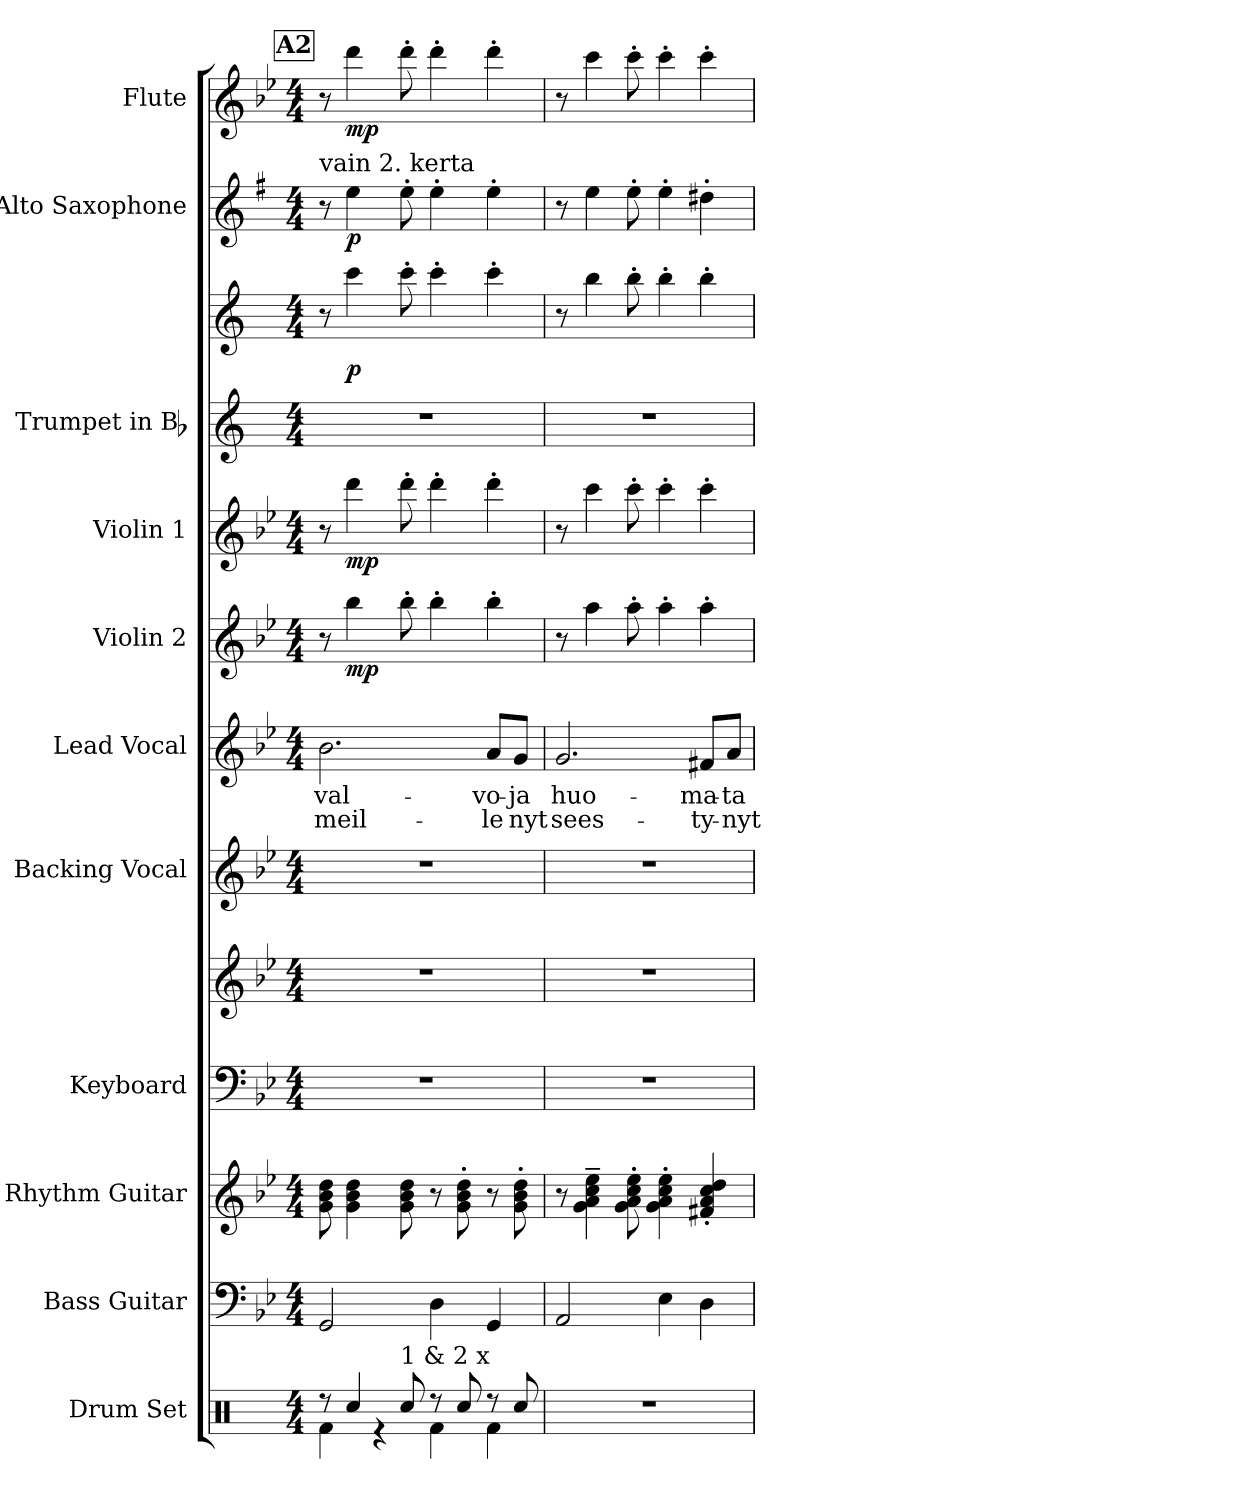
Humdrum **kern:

**kern	**kern	**kern	**kern	**kern	**kern	**kern	**text	**text	**kern	**dynam	**kern	**dynam	**kern	**kern	**dynam	**kern	**dynam	**kern	**dynam
*part11	*part10	*part9	*part8	*part8	*part7	*part6	*part6	*part6	*part5	*part5	*part4	*part4	*part3	*part3	*part3	*part2	*part2	*part1	*part1
*staff13	*staff12	*staff11	*staff10	*staff9	*staff8	*staff7	*staff7	*staff7	*staff6	*staff6	*staff5	*staff5	*staff4	*staff3	*staff3/4	*staff2	*staff2	*staff1	*staff1
*I"Drum Set	*I"Bass Guitar	*I"Rhythm Guitar	*I"Keyboard	*	*I"Backing Vocal	*I"Lead Vocal	*	*	*I"Violin 2	*	*I"Violin 1	*	*I"Trumpet in Bb	*	*	*I"Alto Saxophone	*	*I"Flute	*
*I'Dr.	*I'Bass	*I'Rhy.	*I'Kbd.	*	*	*	*	*	*I'Vln. 2	*	*I'Vln. 1	*	*I'Tpt.	*	*	*I'Alto Sax.	*	*I'Fl.	*
*clefX	*clefF4	*clefG2	*clefF4	*clefG2	*clefG2	*clefG2	*	*	*clefG2	*	*clefG2	*	*clefG2	*clefG2	*	*clefG2	*	*clefG2	*
*	*ITrd7c12	*ITrd7c12	*	*	*	*	*	*	*	*	*	*	*ITrd1c2	*ITrd1c2	*	*ITrd5c9	*	*	*
*k[]	*k[b-e-]	*k[b-e-]	*k[b-e-]	*k[b-e-]	*k[b-e-]	*k[b-e-]	*	*	*k[b-e-]	*	*k[b-e-]	*	*k[b-e-]	*k[b-e-]	*	*k[b-e-]	*	*k[b-e-]	*
*C:	*B-:	*B-:	*B-:	*B-:	*B-:	*B-:	*	*	*B-:	*	*B-:	*	*B-:	*B-:	*	*B-:	*	*B-:	*
*M4/4	*M4/4	*M4/4	*M4/4	*M4/4	*M4/4	*M4/4	*	*	*M4/4	*	*M4/4	*	*M4/4	*M4/4	*	*M4/4	*	*M4/4	*
!!LO:REH:place=s1:B:color=#000000:enc=box:fs=15.4134:t=A2
=23	=23	=23	=23	=23	=23	=23	=23	=23	=23	=23	=23	=23	=23	=23	=23	=23	=23	=23	=23
*^	*	*	*	*	*	*	*	*	*	*	*	*	*	*	*	*	*	*	*
!	!	!	!	!	!	!	!	!	!	!	!	!	!	!	!	!	!LO:TX:a:t=vain 2. kerta	!	!	!
!	!	!	!	!	!	!	!	!LO:LY:b:color=#000000	!LO:LY:b:color=#000000	!	!	!	!	!	!	!	!	!	!	!
8r	4Rfi\	2GGGi/	8Gi\ 8B-i 8di	1r	1r	1r	2.b-i\	val-	meil-	8r	.	8r	.	1r	8r	.	8r	.	8r	.
4Rcci/	.	.	4Gi\ 4B-i 4di	.	.	.	.	.	.	4bb-i\	mp	4dddi\	mp	.	4bb-i\	p	4gi\	p	4dddi\	mp
.	4r	.	.	.	.	.	.	.	.	.	.	.	.	.	.	.	.	.	.	.
!LO:TX:a:t=1 & 2 x	!	!	!	!	!	!	!	!	!	!	!	!	!	!	!	!	!	!	!	!
8Rcci/	.	.	8Gi\ 8B-i 8di	.	.	.	.	.	.	8bb-'i\	.	8ddd'i\	.	.	8bb-'i\	.	8g'i\	.	8ddd'i\	.
8r	4Rfi\	4DDi\	8r	.	.	.	.	.	.	4bb-'i\	.	4ddd'i\	.	.	4bb-'i\	.	4g'i\	.	4ddd'i\	.
8Rcci/	.	.	8Gi\' 8B-i' 8di'	.	.	.	.	.	.	.	.	.	.	.	.	.	.	.	.	.
!	!	!	!	!	!	!	!	!LO:LY:b:color=#000000	!LO:LY:b:color=#000000	!	!	!	!	!	!	!	!	!	!	!
8r	4Rfi\	4GGGi/	8r	.	.	.	8ai/L	-vo-	-le	4bb-'i\	.	4ddd'i\	.	.	4bb-'i\	.	4g'i\	.	4ddd'i\	.
!	!	!	!	!	!	!	!	!LO:LY:b:color=#000000	!LO:LY:b:color=#000000	!	!	!	!	!	!	!	!	!	!	!
8Rcci/	.	.	8Gi\' 8B-i' 8di'	.	.	.	8gi/J	-ja	nyt	.	.	.	.	.	.	.	.	.	.	.
*v	*v	*	*	*	*	*	*	*	*	*	*	*	*	*	*	*	*	*	*	*
=24	=24	=24	=24	=24	=24	=24	=24	=24	=24	=24	=24	=24	=24	=24	=24	=24	=24	=24	=24
!	!	!	!	!	!	!	!LO:LY:b:color=#000000	!LO:LY:b:color=#000000	!	!	!	!	!	!	!	!	!	!	!
1r	2AAAi/	8r	1r	1r	1r	2.gi/	huo-	sees-	8r	.	8r	.	1r	8r	.	8r	.	8r	.
.	.	4Gi\~ 4Ai~ 4ci~ 4e-i~	.	.	.	.	.	.	4aai\	.	4ccci\	.	.	4aai\	.	4gi\	.	4ccci\	.
.	.	8Gi\' 8Ai' 8ci' 8e-i'	.	.	.	.	.	.	8aa'i\	.	8ccc'i\	.	.	8aa'i\	.	8g'i\	.	8ccc'i\	.
.	4EE-i\	4Gi\' 4Ai' 4ci' 4e-i'	.	.	.	.	.	.	4aa'i\	.	4ccc'i\	.	.	4aa'i\	.	4g'i\	.	4ccc'i\	.
!	!	!	!	!	!	!	!LO:LY:b:color=#000000	!LO:LY:b:color=#000000	!	!	!	!	!	!	!	!	!	!	!
.	4DDi\	4F#Xi/' 4Ai' 4ci' 4di'	.	.	.	8f#Xi/L	-ma-	-ty-	4aa'i\	.	4ccc'i\	.	.	4aa'i\	.	4f#X'i\	.	4ccc'i\	.
!	!	!	!	!	!	!	!LO:LY:b:color=#000000	!LO:LY:b:color=#000000	!	!	!	!	!	!	!	!	!	!	!
.	.	.	.	.	.	8ai/J	-ta	-nyt	.	.	.	.	.	.	.	.	.	.	.
=	=	=	=	=	=	=	=	=	=	=	=	=	=	=	=	=	=	=	=
*-	*-	*-	*-	*-	*-	*-	*-	*-	*-	*-	*-	*-	*-	*-	*-	*-	*-	*-	*-
